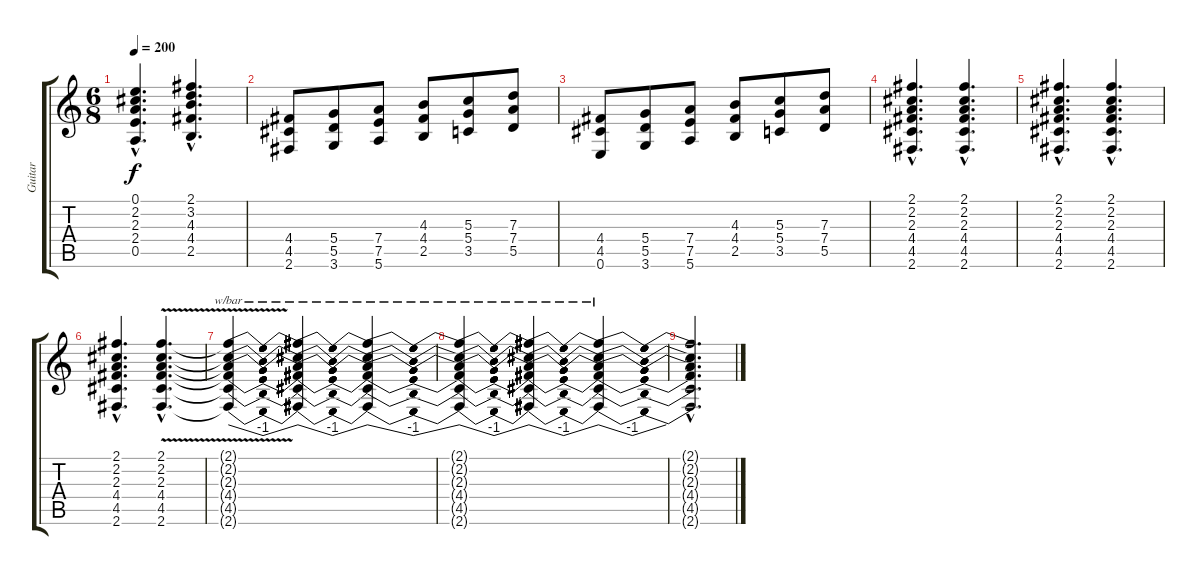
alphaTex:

\track ("Guitar" "Guitar") {instrument distortionguitar}
\staff {score tabs}
\tuning (E4 B3 G3 D3 A2 E2) {hide}
\ts (6 8)
\tempo 200
\clef g2
\ks c
(0.1{hac} 2.2{hac} 2.3{hac} 2.4{hac} 0.5{hac}).4{d dy f} (2.1{hac} 3.2{hac} 4.3{hac} 4.4{hac} 2.5{hac}).4{d} |
(4.4 4.5 2.6).8 (5.4 5.5 3.6).8 (7.4 7.5 5.6).8 (4.3 4.4 2.5).8 (5.3 5.4 3.5).8 (7.3 7.4 5.5).8 |
(4.4 4.5 0.6).8 (5.4 5.5 3.6).8 (7.4 7.5 5.6).8 (4.3 4.4 2.5).8 (5.3 5.4 3.5).8 (7.3 7.4 5.5).8 |
(2.1{hac} 2.2{hac} 2.3{hac} 4.4{hac} 4.5{hac} 2.6{hac}).4{d} (2.1{hac} 2.2{hac} 2.3{hac} 4.4{hac} 4.5{hac} 2.6{hac}).4{d} |
(2.1{hac} 2.2{hac} 2.3{hac} 4.4{hac} 4.5{hac} 2.6{hac}).4{d} (2.1{hac} 2.2{hac} 2.3{hac} 4.4{hac} 4.5{hac} 2.6{hac}).4{d} |
(2.1{hac} 2.2{hac} 2.3{hac} 4.4{hac} 4.5{hac} 2.6{hac}).4{d} (2.1{v hac} 2.2{hac} 2.3{hac} 4.4{hac} 4.5{hac} 2.6{hac}).4{d} |
(2.1{t} 2.2{t} 2.3{t} 4.4{t} 4.5{t} 2.6{t}).4{tbe (dip default 0 0 30 -4 60 0)} (2.1{t} 2.2{t} 2.3{t} 4.4{t} 4.5{t} 2.6{t}).4{tbe (dip default 0 0 30 -4 60 0)} (2.1{t} 2.2{t} 2.3{t} 4.4{t} 4.5{t} 2.6{t}).4{tbe (dip default 0 0 30 -4 60 0)} |
(2.1{t} 2.2{t} 2.3{t} 4.4{t} 4.5{t} 2.6{t}).4{tbe (dip default 0 0 30 -4 60 0)} (2.1{t} 2.2{t} 2.3{t} 4.4{t} 4.5{t} 2.6{t}).4{tbe (dip default 0 0 30 -4 60 0)} (2.1{t} 2.2{t} 2.3{t} 4.4{t} 4.5{t} 2.6{t}).4{tbe (dip default 0 0 30 -4 60 0)} |
(2.1{hac t} 2.2{hac t} 2.3{hac t} 4.4{hac t} 4.5{hac t} 2.6{hac t}).2{d}
